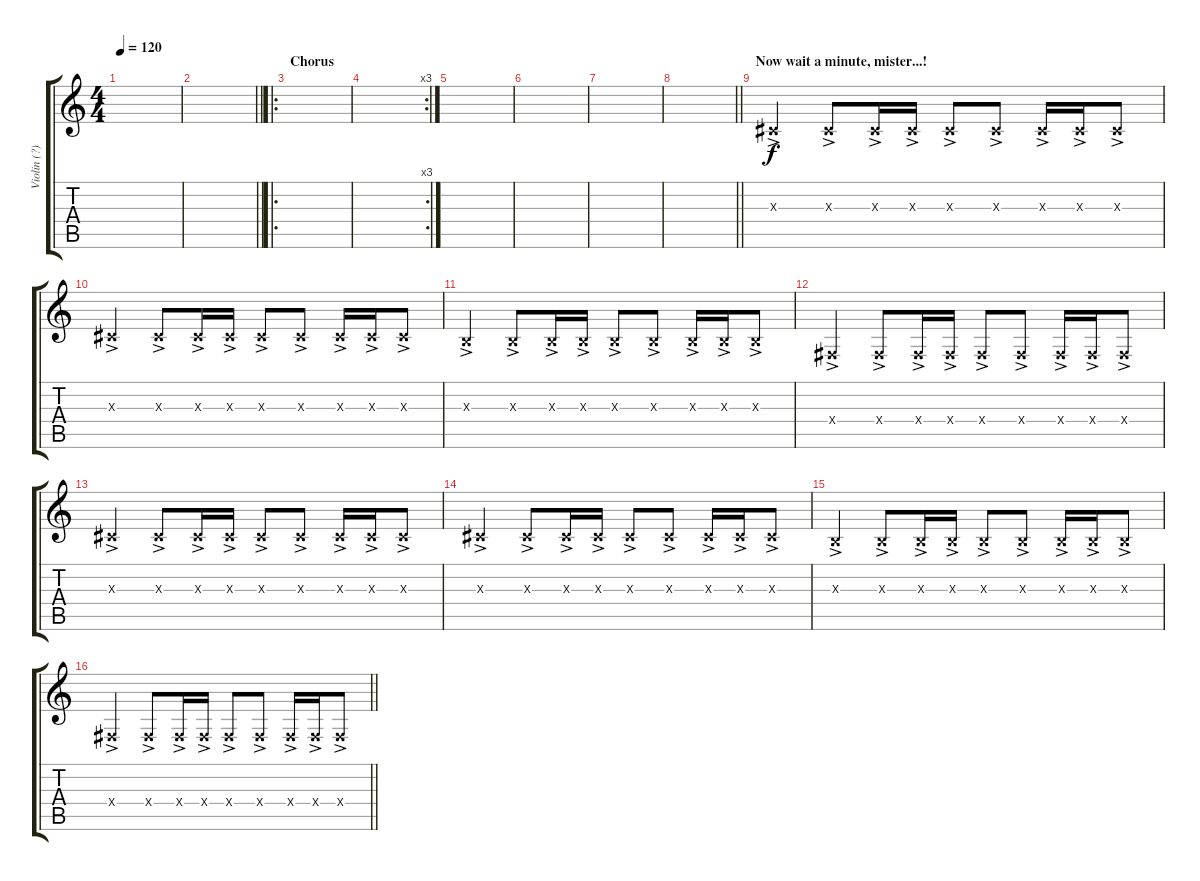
\track ("Violin (?)" "Violin (?)") {instrument violin}
\staff {score tabs}
\tuning (Eb4 Bb3 Gb3 Db3 Ab2 Eb2) {hide}
\ts (4 4)
\tempo 120
\clef g2
\ks c
|
\barLineRight lightlight
|
\ro
\section ("" "Chorus")
|
\rc 3
|
|
|
|
\barLineRight lightlight
|
\section ("" "Now wait a minute, mister...!")
7.3{ac x}.4 7.3{ac x}.8 7.3{ac x}.16 7.3{ac x}.16 7.3{ac x}.8 7.3{ac x}.8 7.3{ac x}.16 7.3{ac x}.16 7.3{ac x}.8 |
7.3{ac x}.4 7.3{ac x}.8 7.3{ac x}.16 7.3{ac x}.16 7.3{ac x}.8 7.3{ac x}.8 7.3{ac x}.16 7.3{ac x}.16 7.3{ac x}.8 |
5.3{ac x}.4 5.3{ac x}.8 5.3{ac x}.16 5.3{ac x}.16 5.3{ac x}.8 5.3{ac x}.8 5.3{ac x}.16 5.3{ac x}.16 5.3{ac x}.8 |
5.4{ac x}.4 5.4{ac x}.8 5.4{ac x}.16 5.4{ac x}.16 5.4{ac x}.8 5.4{ac x}.8 5.4{ac x}.16 5.4{ac x}.16 5.4{ac x}.8 |
7.3{ac x}.4 7.3{ac x}.8 7.3{ac x}.16 7.3{ac x}.16 7.3{ac x}.8 7.3{ac x}.8 7.3{ac x}.16 7.3{ac x}.16 7.3{ac x}.8 |
7.3{ac x}.4 7.3{ac x}.8 7.3{ac x}.16 7.3{ac x}.16 7.3{ac x}.8 7.3{ac x}.8 7.3{ac x}.16 7.3{ac x}.16 7.3{ac x}.8 |
5.3{ac x}.4 5.3{ac x}.8 5.3{ac x}.16 5.3{ac x}.16 5.3{ac x}.8 5.3{ac x}.8 5.3{ac x}.16 5.3{ac x}.16 5.3{ac x}.8 |
\barLineRight lightlight
5.4{ac x}.4 5.4{ac x}.8 5.4{ac x}.16 5.4{ac x}.16 5.4{ac x}.8 5.4{ac x}.8 5.4{ac x}.16 5.4{ac x}.16 5.4{ac x}.8
